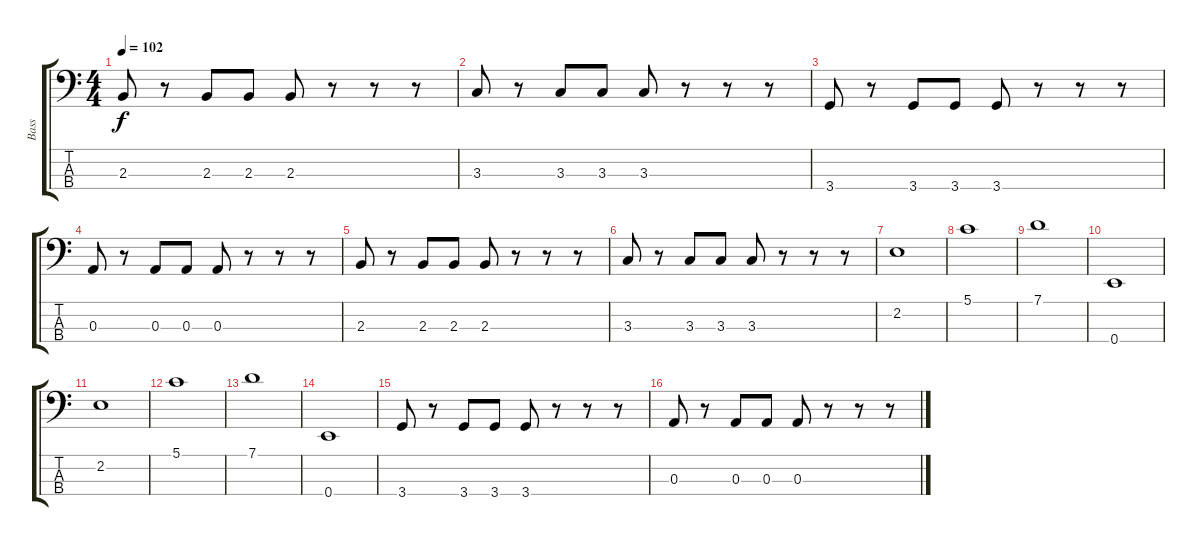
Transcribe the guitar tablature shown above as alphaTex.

\track ("Bass" "Bass") {instrument electricbasspick}
\staff {score tabs}
\tuning (G2 D2 A1 E1) {hide}
\ts (4 4)
\tempo 102
\clef f4
\ks c
2.3.8{dy f} r.8 2.3.8 2.3.8 2.3.8 r.8 r.8 r.8 |
3.3.8 r.8 3.3.8 3.3.8 3.3.8 r.8 r.8 r.8 |
3.4.8 r.8 3.4.8 3.4.8 3.4.8 r.8 r.8 r.8 |
0.3.8 r.8 0.3.8 0.3.8 0.3.8 r.8 r.8 r.8 |
2.3.8 r.8 2.3.8 2.3.8 2.3.8 r.8 r.8 r.8 |
3.3.8 r.8 3.3.8 3.3.8 3.3.8 r.8 r.8 r.8 |
2.2.1 |
5.1.1 |
7.1.1 |
0.4.1 |
2.2.1 |
5.1.1 |
7.1.1 |
0.4.1 |
3.4.8 r.8 3.4.8 3.4.8 3.4.8 r.8 r.8 r.8 |
0.3.8 r.8 0.3.8 0.3.8 0.3.8 r.8 r.8 r.8
